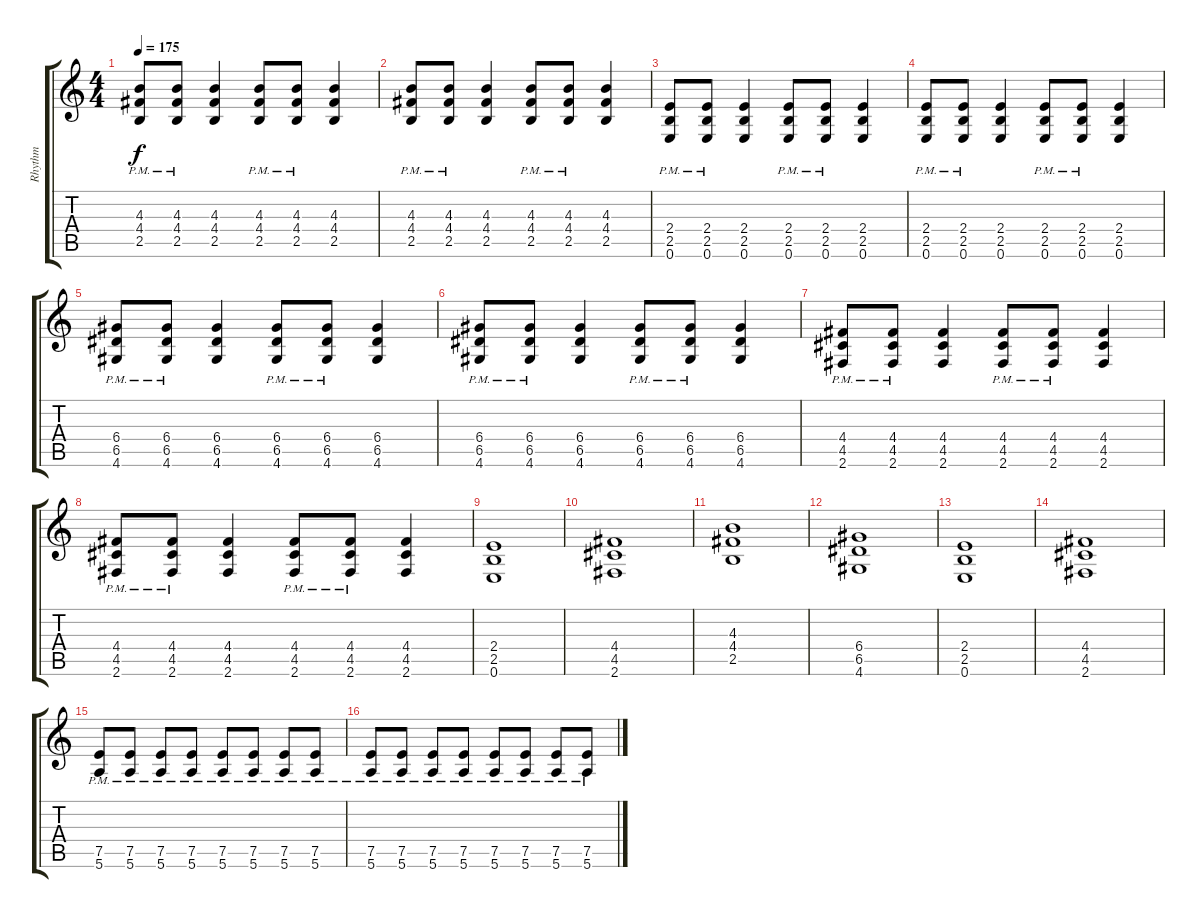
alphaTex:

\track ("Rhythm" "Rhythm") {instrument distortionguitar}
\staff {score tabs}
\tuning (E4 B3 G3 D3 A2 E2) {hide}
\ts (4 4)
\tempo 175
\clef g2
\ks c
(4.3{pm} 4.4{pm} 2.5{pm}).8{dy f} (4.3{pm} 4.4{pm} 2.5{pm}).8 (4.3 4.4 2.5).4 (4.3{pm} 4.4{pm} 2.5{pm}).8 (4.3{pm} 4.4{pm} 2.5{pm}).8 (4.3 4.4 2.5).4 |
(4.3{pm} 4.4{pm} 2.5{pm}).8 (4.3{pm} 4.4{pm} 2.5{pm}).8 (4.3 4.4 2.5).4 (4.3{pm} 4.4{pm} 2.5{pm}).8 (4.3{pm} 4.4{pm} 2.5{pm}).8 (4.3 4.4 2.5).4 |
(2.4{pm} 2.5{pm} 0.6{pm}).8 (2.4{pm} 2.5{pm} 0.6{pm}).8 (2.4 2.5 0.6).4 (2.4{pm} 2.5{pm} 0.6{pm}).8 (2.4{pm} 2.5{pm} 0.6{pm}).8 (2.4 2.5 0.6).4 |
(2.4{pm} 2.5{pm} 0.6{pm}).8 (2.4{pm} 2.5{pm} 0.6{pm}).8 (2.4 2.5 0.6).4 (2.4{pm} 2.5{pm} 0.6{pm}).8 (2.4{pm} 2.5{pm} 0.6{pm}).8 (2.4 2.5 0.6).4 |
(6.4{pm} 6.5{pm} 4.6{pm}).8 (6.4{pm} 6.5{pm} 4.6{pm}).8 (6.4 6.5 4.6).4 (6.4{pm} 6.5{pm} 4.6{pm}).8 (6.4{pm} 6.5{pm} 4.6{pm}).8 (6.4 6.5 4.6).4 |
(6.4{pm} 6.5{pm} 4.6{pm}).8 (6.4{pm} 6.5{pm} 4.6{pm}).8 (6.4 6.5 4.6).4 (6.4{pm} 6.5{pm} 4.6{pm}).8 (6.4{pm} 6.5{pm} 4.6{pm}).8 (6.4 6.5 4.6).4 |
(4.4{pm} 4.5{pm} 2.6{pm}).8 (4.4{pm} 4.5{pm} 2.6{pm}).8 (4.4 4.5 2.6).4 (4.4{pm} 4.5{pm} 2.6{pm}).8 (4.4{pm} 4.5{pm} 2.6{pm}).8 (4.4 4.5 2.6).4 |
(4.4{pm} 4.5{pm} 2.6{pm}).8 (4.4{pm} 4.5{pm} 2.6{pm}).8 (4.4 4.5 2.6).4 (4.4{pm} 4.5{pm} 2.6{pm}).8 (4.4{pm} 4.5{pm} 2.6{pm}).8 (4.4 4.5 2.6).4 |
(2.4 2.5 0.6).1 |
(4.4 4.5 2.6).1 |
(4.3 4.4 2.5).1 |
(6.4 6.5 4.6).1 |
(2.4 2.5 0.6).1 |
(4.4 4.5 2.6).1 |
(7.5{pm} 5.6{pm}).8 (7.5{pm} 5.6{pm}).8 (7.5{pm} 5.6{pm}).8 (7.5{pm} 5.6{pm}).8 (7.5{pm} 5.6{pm}).8 (7.5{pm} 5.6{pm}).8 (7.5{pm} 5.6{pm}).8 (7.5{pm} 5.6{pm}).8 |
(7.5{pm} 5.6{pm}).8 (7.5{pm} 5.6{pm}).8 (7.5{pm} 5.6{pm}).8 (7.5{pm} 5.6{pm}).8 (7.5{pm} 5.6{pm}).8 (7.5{pm} 5.6{pm}).8 (7.5{pm} 5.6{pm}).8 (7.5{pm} 5.6{pm}).8
